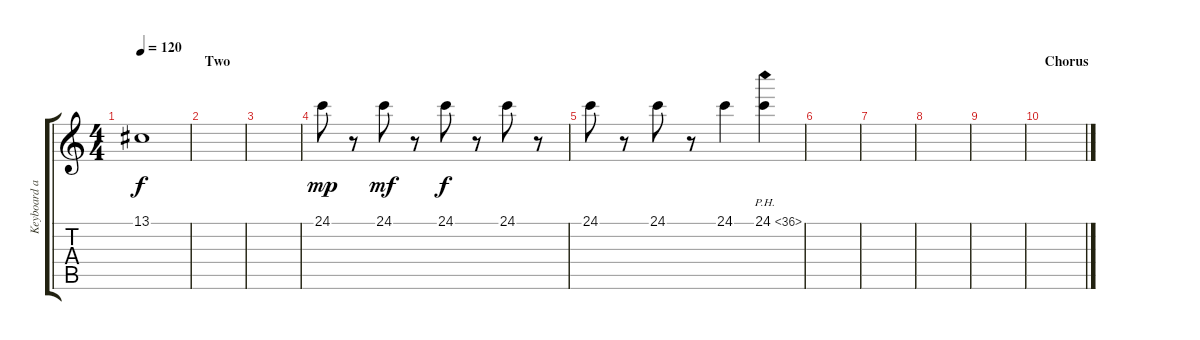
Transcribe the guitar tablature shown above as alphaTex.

\track ("Keyboard and Solo" "Keyboard a") {instrument stringensemble1}
\staff {score tabs}
\tuning (C4 G3 Eb3 Bb2 F2 C2) {hide}
\ts (4 4)
\tempo 120
\clef g2
\ks c
13.1.1{dy f} |
\section ("" "Two")
|
|
24.1.8{dy mp} r.8 24.1.8{dy mf} r.8 24.1.8{dy f} r.8 24.1.8 r.8 |
24.1.8 r.8 24.1.8 r.8 24.1.4 24.1{ph 12}.4 |
|
|
|
|
\section ("" "Chorus")
